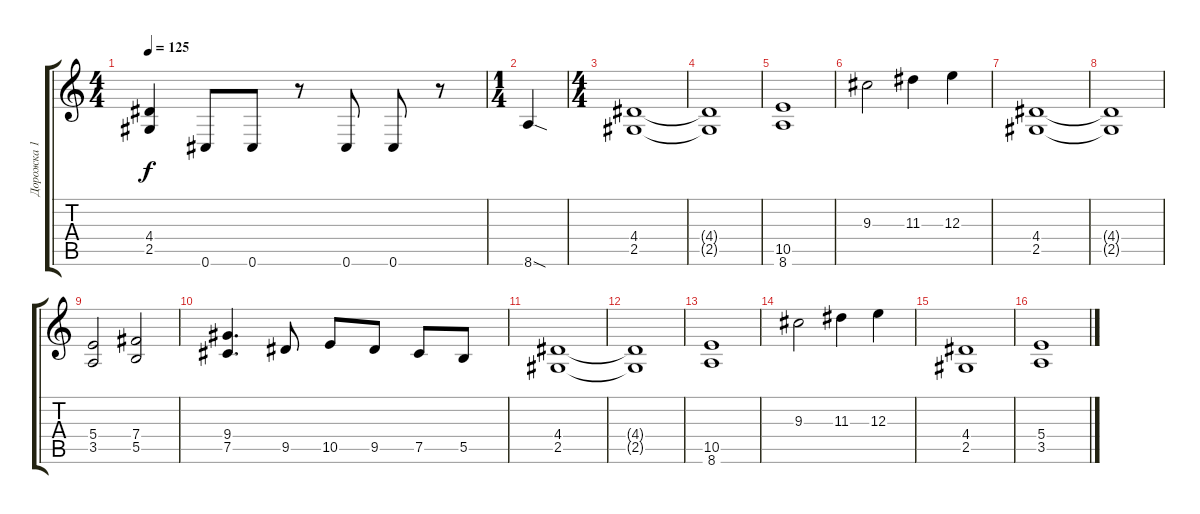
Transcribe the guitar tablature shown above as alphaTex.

\track ("Дорожка 1" "Дорожка 1") {instrument distortionguitar}
\staff {score tabs}
\tuning (Db4 Ab3 E3 B2 Gb2 Db2) {hide}
\ts (4 4)
\tempo 125
\clef g2
\ks c
(4.4{t} 2.5{t}).4{dy f} 0.6.8 0.6.8 r.8 0.6.8 0.6.8 r.8 |
\ts (1 4)
8.6{sod}.4 |
\ts (4 4)
(4.4 2.5).1 |
(4.4{t} 2.5{t}).1 |
(10.5 8.6).1 |
9.3.2 11.3.4 12.3.4 |
(4.4 2.5).1 |
(4.4{t} 2.5{t}).1 |
(5.4 3.5).2 (7.4 5.5).2 |
(9.4 7.5).4{d} 9.5.8 10.5.8 9.5.8 7.5.8 5.5.8 |
(4.4 2.5).1 |
(4.4{t} 2.5{t}).1 |
(10.5 8.6).1 |
9.3.2 11.3.4 12.3.4 |
(4.4 2.5).1 |
(5.4 3.5).1
